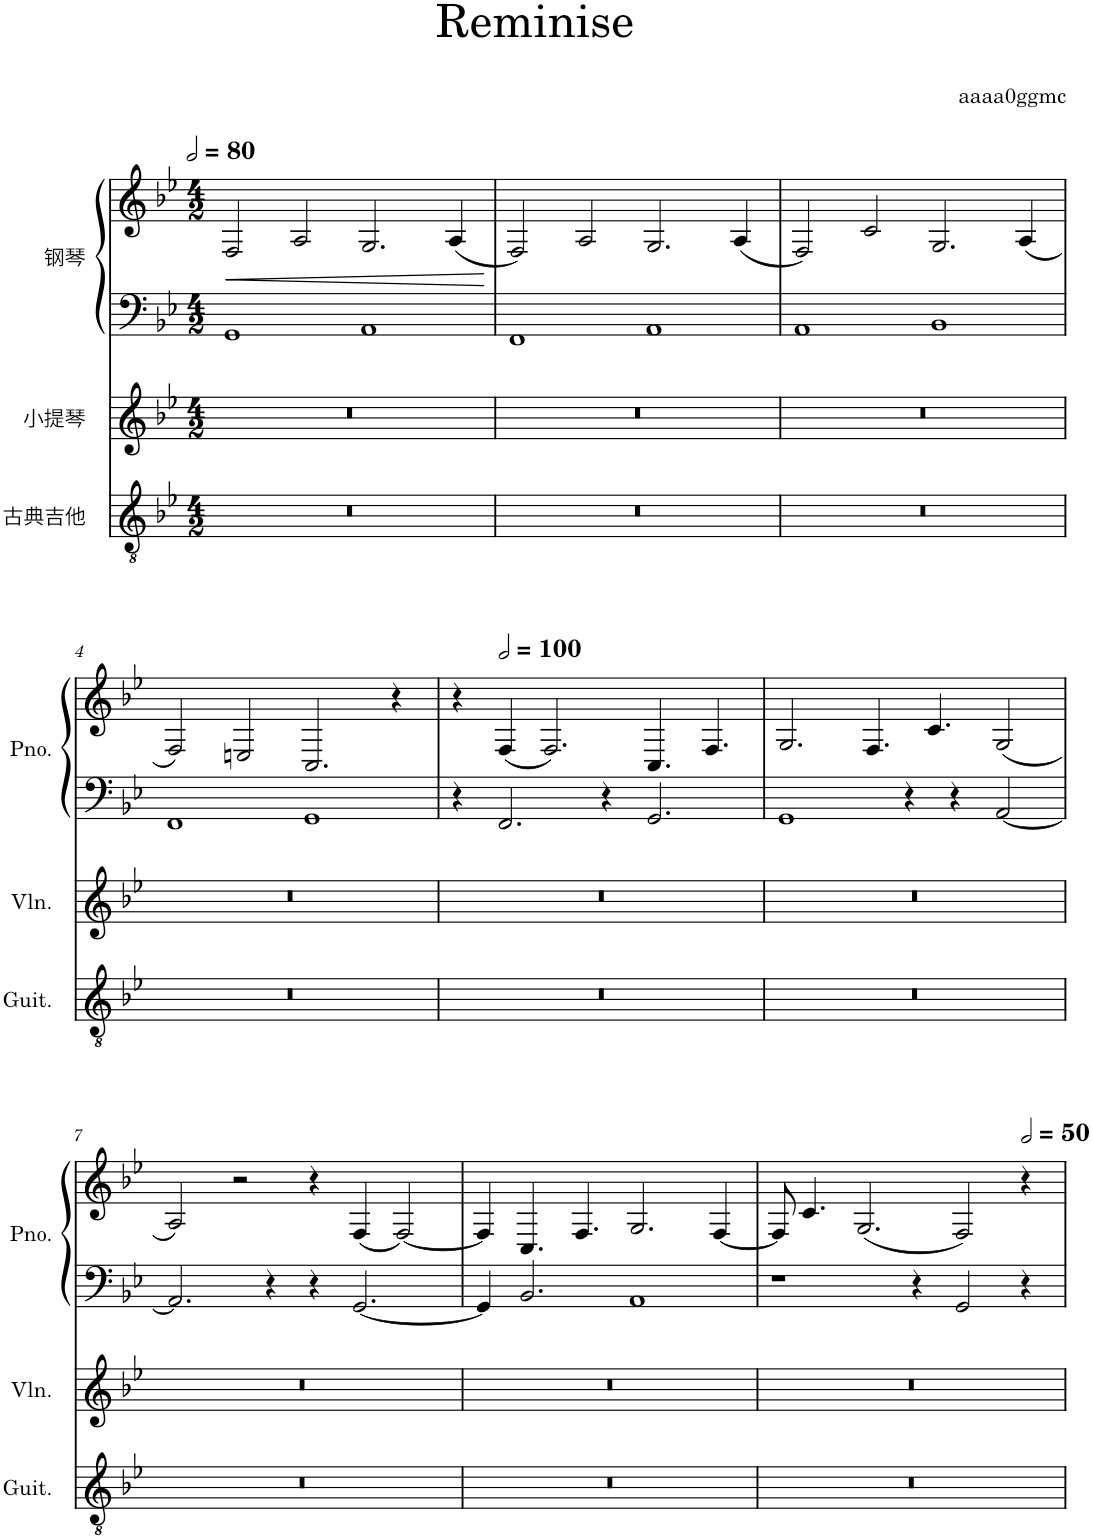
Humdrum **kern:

**kern	**kern	**kern	**kern	**dynam
*part3	*part2	*part1	*part1	*part1
*staff4	*staff3	*staff2	*staff1	*staff1/2
*I"古典吉他	*I"小提琴	*I"钢琴	*	*
*clefGv2	*clefG2	*clefF4	*clefG2	*
*k[b-e-]	*k[b-e-]	*k[b-e-]	*k[b-e-]	*
*M4/2	*M4/2	*M4/2	*M4/2	*
*MM160	*MM160	*MM160	*MM160	*
=1	=1	=1	=1	=1
!	!	!	!	!LO:HP:b
0r	0r	1GG	2F/	<
.	.	.	2A/	.
.	.	1AA	2.G/	.
.	.	.	(4A/	.
.	.	.	.	[
=2	=2	=2	=2	=2
0r	0r	1FF	2F/)	.
.	.	.	2A/	.
.	.	1AA	2.G/	.
.	.	.	(4A/	.
=3	=3	=3	=3	=3
0r	0r	1AA	2F/)	.
.	.	.	2c/	.
.	.	1BB-	2.G/	.
.	.	.	(4A/	.
!!LO:LB:g=z
=4	=4	=4	=4	=4
0r	0r	1FF	2F/)	.
.	.	.	2En/	.
.	.	1GG	2.C/	.
.	.	.	4r	.
=5	=5	=5	=5	=5
0r	0r	4r	4r	.
*	*	*	*MM200	*
.	.	2.FF/	(4F/	.
.	.	.	2.F/)	.
.	.	4r	.	.
.	.	2.GG/	4.C/	.
.	.	.	4.F/	.
=6	=6	=6	=6	=6
0r	0r	1GG	2.G/	.
.	.	.	4.F/	.
.	.	4r	.	.
.	.	.	4.c/	.
.	.	4r	.	.
.	.	[2AA/	(2G/	.
!!LO:LB:g=z
=7	=7	=7	=7	=7
0r	0r	2.AA/]	2A/)	.
.	.	.	2r	.
.	.	4r	.	.
.	.	4r	4r	.
.	.	[2.GG/	(4F/	.
.	.	.	[2F/)	.
=8	=8	=8	=8	=8
0r	0r	4GG/]	4F/]	.
.	.	2.BB-/	4.C/	.
.	.	.	4.F/	.
.	.	1AA	2.G/	.
.	.	.	[4F/	.
=9	=9	=9	=9	=9
0r	0r	1r	8F/]	.
.	.	.	4.c/	.
.	.	.	(2.G/	.
.	.	4r	.	.
.	.	2GG/	2F/)	.
*	*	*	*MM100	*
.	.	4r	4r	.
=	=	=	=	=
*-	*-	*-	*-	*-
